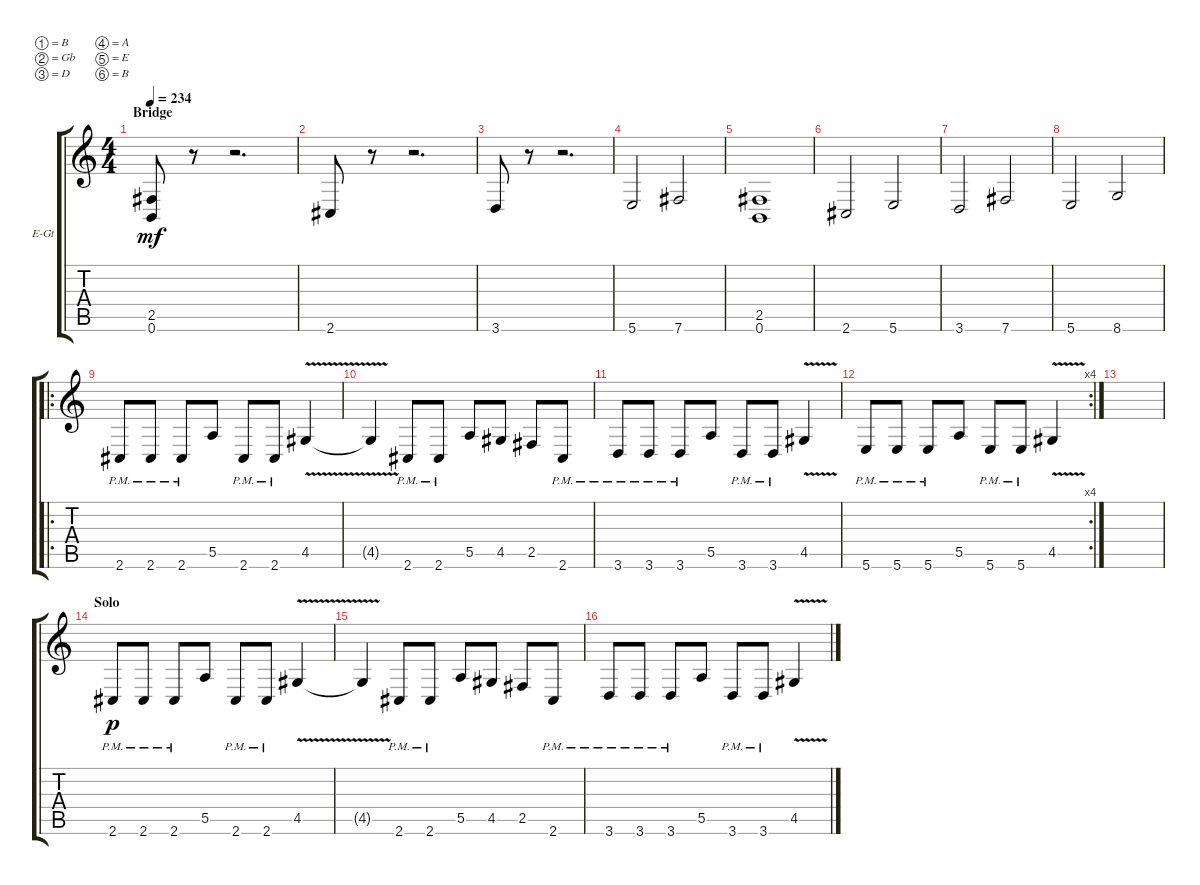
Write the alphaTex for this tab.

\bracketExtendMode groupsimilarinstruments
\firstSystemTrackNameOrientation horizontal
\otherSystemsTrackNameOrientation horizontal
\track ("Electric Guitar 2" "E-Gt") {instrument distortionguitar}
\staff {score tabs}
\tuning (B3 Gb3 D3 A2 E2 B1)
\ts (4 4)
\section ("" "Bridge")
\tempo 234
\clef g2
\ks c
(0.6 2.5).8{dy mf} r.8 r.2{d} |
2.6.8 r.8 r.2{d} |
3.6.8 r.8 r.2{d} |
5.6.2 7.6.2 |
(0.6 2.5).1 |
2.6.2 5.6.2 |
3.6.2 7.6.2 |
5.6.2 8.6.2 |
\ro
2.6{pm}.8 2.6{pm}.8 2.6{pm}.8 5.5.8 2.6{pm}.8 2.6{pm}.8 4.5{v}.4 |
4.5{v t}.4 2.6{pm}.8 2.6{pm}.8 5.5.8 4.5.8 2.5.8 2.6{pm}.8 |
3.6{pm}.8 3.6{pm}.8 3.6{pm}.8 5.5.8 3.6{pm}.8 3.6{pm}.8 4.5{v}.4 |
\rc 4
5.6{pm}.8 5.6{pm}.8 5.6{pm}.8 5.5.8 5.6{pm}.8 5.6{pm}.8 4.5{v}.4 |
|
\section ("" "Solo")
2.6{pm}.8{dy p} 2.6{pm}.8 2.6{pm}.8 5.5.8 2.6{pm}.8 2.6{pm}.8 4.5{v}.4 |
4.5{v t}.4 2.6{pm}.8 2.6{pm}.8 5.5.8 4.5.8 2.5.8 2.6{pm}.8 |
3.6{pm}.8 3.6{pm}.8 3.6{pm}.8 5.5.8 3.6{pm}.8 3.6{pm}.8 4.5{v}.4
